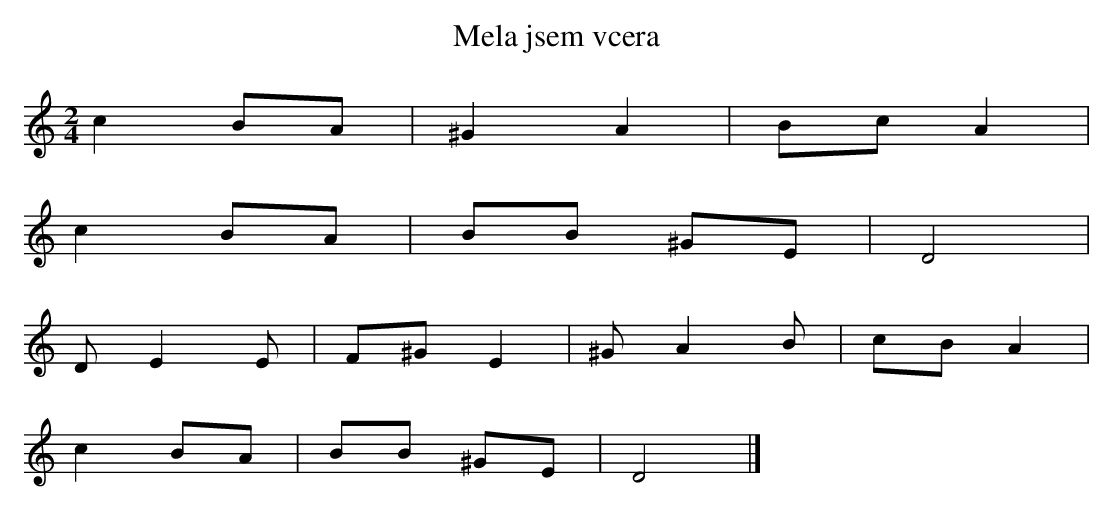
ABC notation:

X:1
T:Mela jsem vcera
M:2/4
L:1/8
K:DDor
c2  BA|^G2  A2| Bc  A2|
c2  BA| BB ^GE| D4    |
D E2 E| F^G E2|^G A2 B|cB A2|
c2  BA| BB ^GE| D4   |]

In this song the seventh is consistently major, but there is a modulation
in the second line of the verse.
